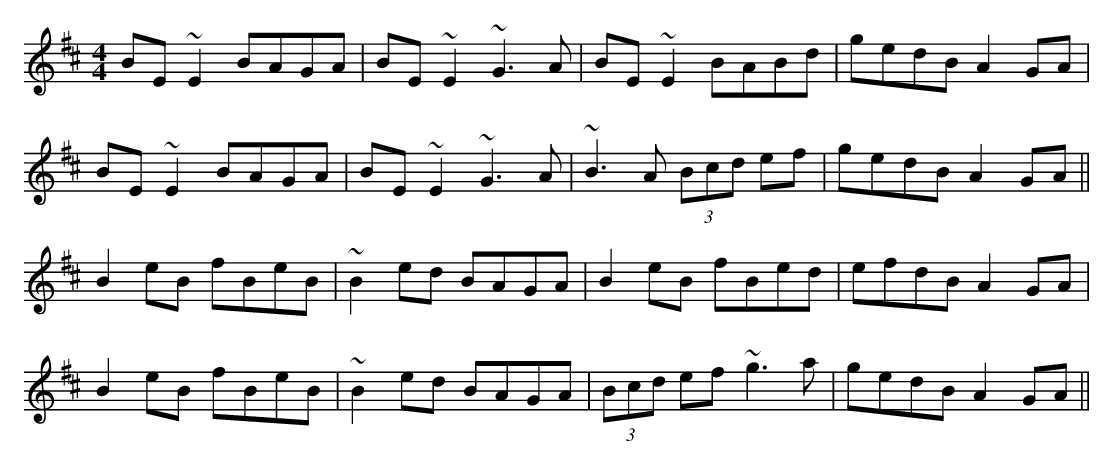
X:1
M:4/4
K:Edor
BE~E2 BAGA|BE~E2 ~G3A|BE~E2 BABd|gedB A2GA|
BE~E2 BAGA|BE~E2 ~G3A|~B3A (3Bcd ef|gedB A2GA||
B2eB fBeB|~B2ed BAGA|B2eB fBed|efdB A2GA|
B2eB fBeB|~B2ed BAGA|(3Bcd ef ~g3a|gedB A2GA||
